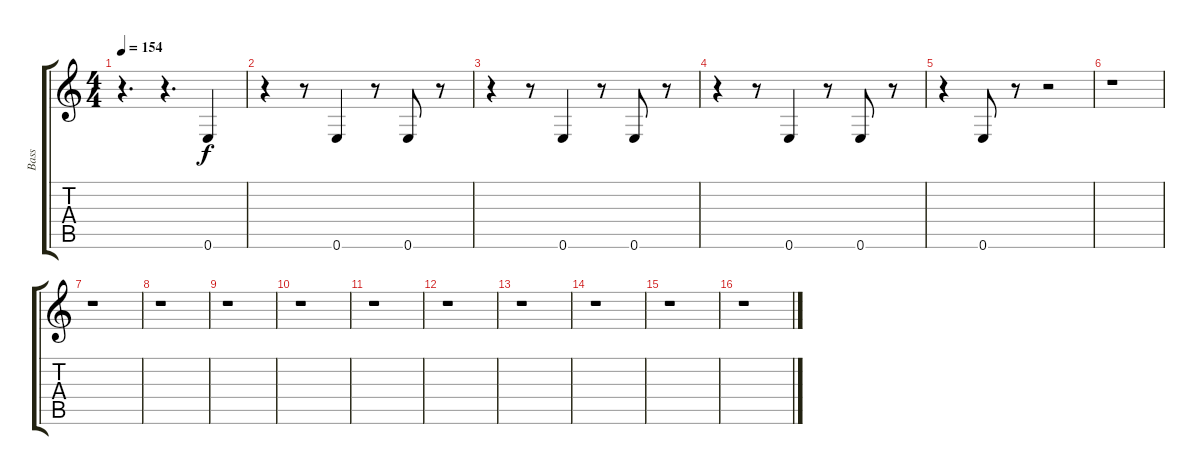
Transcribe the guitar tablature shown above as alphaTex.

\track ("Bass" "Bass") {instrument electricbasspick}
\staff {score tabs}
\tuning (E4 B3 G3 D3 A2 E2) {hide}
\ts (4 4)
\tempo 154
\clef g2
\ks c
r.4{d dy f} r.4{d} 0.6.4 |
r.4 r.8 0.6.4 r.8 0.6.8 r.8 |
r.4 r.8 0.6.4 r.8 0.6.8 r.8 |
r.4 r.8 0.6.4 r.8 0.6.8 r.8 |
r.4 0.6.8 r.8 r.2 |
r.1 |
r.1 |
r.1 |
r.1 |
r.1 |
r.1 |
r.1 |
r.1 |
r.1 |
r.1 |
r.1
